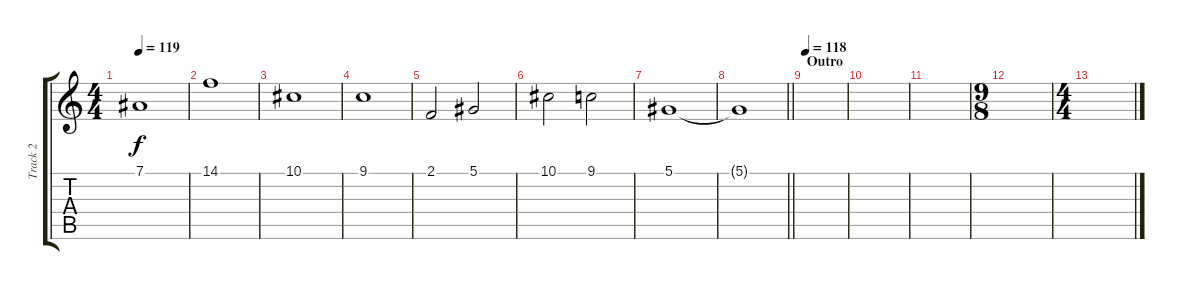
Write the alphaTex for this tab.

\track ("Track 2" "Track 2") {instrument violin}
\staff {score tabs}
\tuning (Eb4 Bb3 Gb3 Db3 Ab2 Db2) {hide}
\ts (4 4)
\tempo 119
\clef g2
\ks c
7.1.1{dy f} |
14.1.1 |
10.1.1 |
9.1.1 |
2.1.2 5.1.2 |
10.1.2 9.1.2 |
5.1.1{volume 0} |
\barLineRight lightlight
5.1{t}.1 |
\section ("" "Outro")
\tempo 118
|
|
|
\ts (9 8)
|
\ts (4 4)
